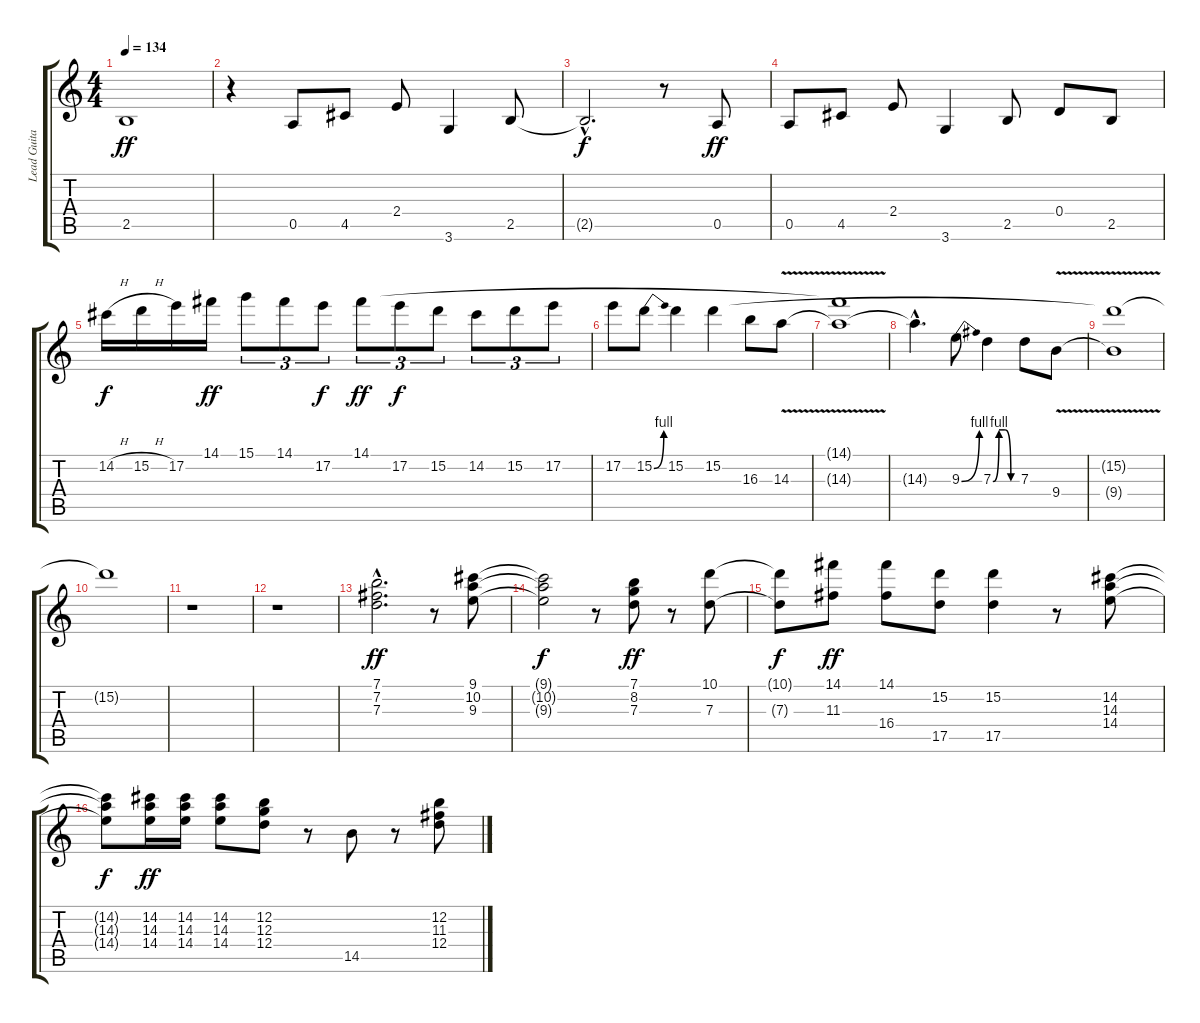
\track ("Lead Guitar" "Lead Guita") {instrument overdrivenguitar}
\staff {score tabs}
\tuning (E4 B3 G3 D3 A2 E2) {hide}
\ts (4 4)
\tempo 134
\clef g2
\ks c
2.5.1{dy ff} |
r.4 0.5.8 4.5.8 2.4.8 3.6.4 2.5.8 |
2.5{hac t}.2{d dy f} r.8 0.5.8{dy ff} |
0.5.8 4.5.8 2.4.8 3.6.4 2.5.8 0.4.8 2.5.8 |
14.2{h}.16{dy f} 15.2{h}.16 17.2.16 14.1.16{dy ff} 15.1.8{tu (3 2)} 14.1.8{tu (3 2)} 17.2.8{tu (3 2) dy f} 14.1.8{tu (3 2) dy ff} 17.2.8{tu (3 2) dy f} 15.2.8{tu (3 2)} 14.2.8{tu (3 2)} 15.2.8{tu (3 2)} 17.2.8{tu (3 2)} |
17.2.8 15.2{be (bend 0 0 60 4)}.8 15.2.4 15.2.4 16.3.8 14.3{v}.8 |
(14.1{t} 14.3{t}).1 |
14.3{hac t}.4{d} 9.3{be (bend 0 0 60 4)}.8 7.3{be (custom 0 0 15 4 30 4 45 0 60 0)}.4 7.3.8 9.4{v}.8 |
(15.2{t} 9.4{t}).1 |
15.2{t}.1 |
r.1 |
r.1 |
(7.1{hac} 7.2{hac} 7.3{hac}).2{d dy ff} r.8 (9.1 10.2 9.3).8 |
(9.1{t} 10.2{t} 9.3{t}).2{dy f} r.8 (7.1 8.2 7.3).8{dy ff} r.8 (10.1 7.3).8 |
(10.1{t} 7.3{t}).8{dy f} (14.1 11.3).8{dy ff} (14.1 16.4).8 (15.2 17.5).8 (15.2 17.5).4 r.8 (14.2 14.3 14.4).8 |
(14.2{t} 14.3{t} 14.4{t}).8{dy f} (14.2 14.3 14.4).16{dy ff} (14.2 14.3 14.4).16 (14.2 14.3 14.4).8 (12.2 12.3 12.4).8 r.8 14.5.8 r.8 (12.2 11.3 12.4).8
